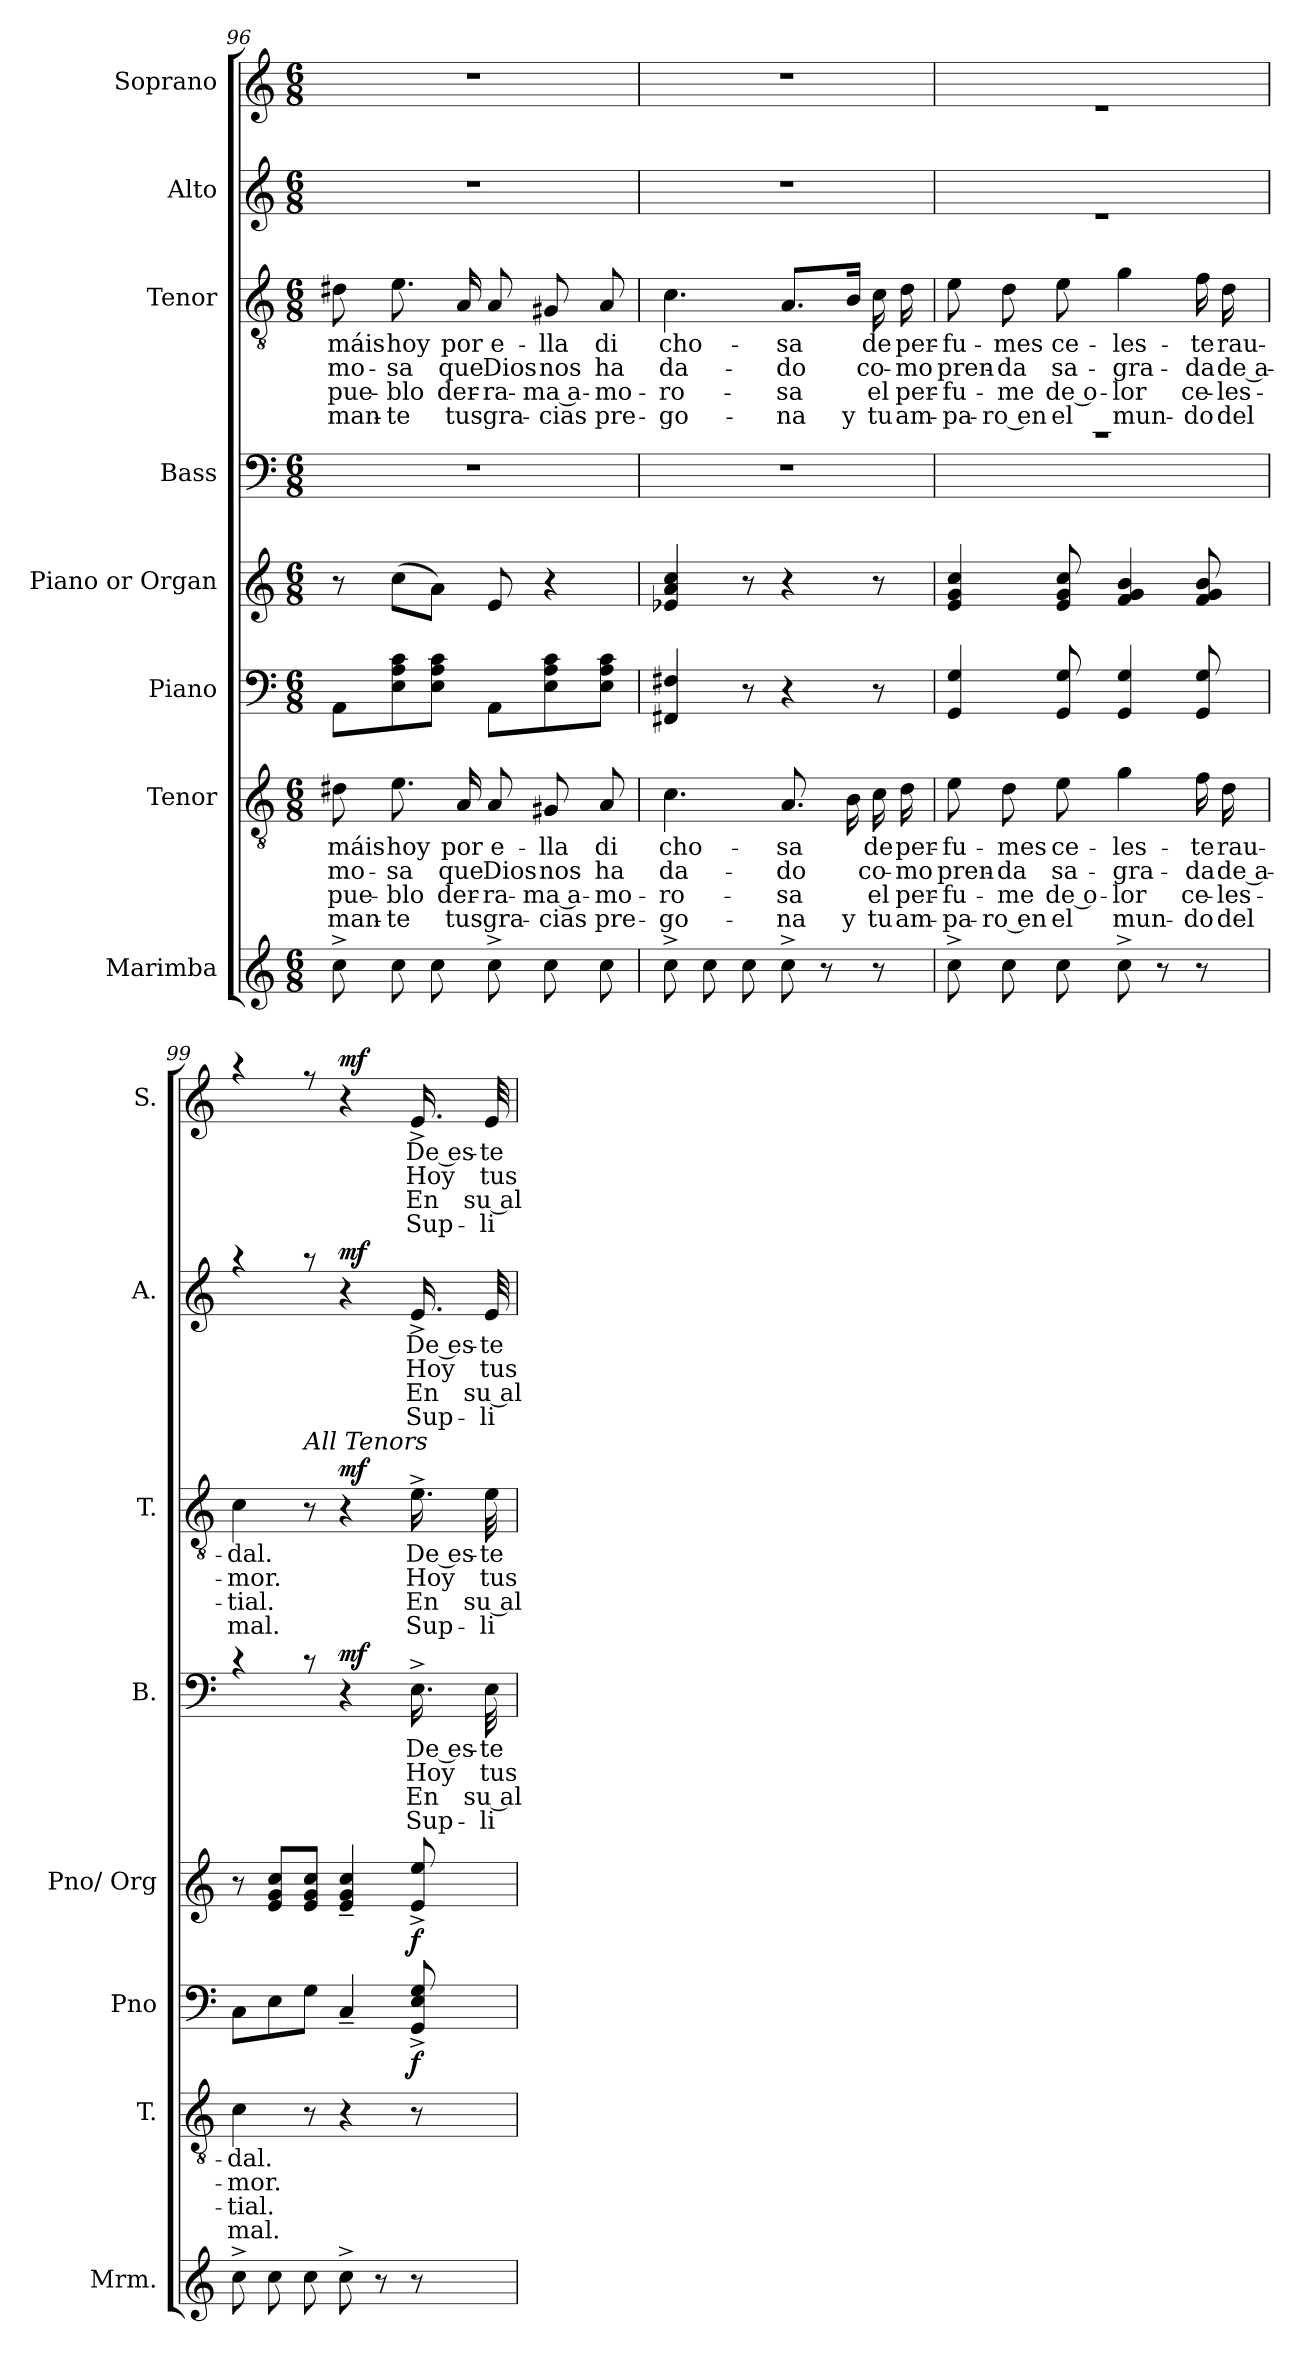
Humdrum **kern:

**kern	**kern	**text	**text	**text	**text	**kern	**dynam	**kern	**dynam	**kern	**text	**text	**text	**text	**dynam	**kern	**text	**text	**text	**text	**dynam	**kern	**text	**text	**text	**text	**dynam	**kern	**text	**text	**text	**text	**dynam
*part8	*part7	*part7	*part7	*part7	*part7	*part6	*part6	*part5	*part5	*part4	*part4	*part4	*part4	*part4	*part4	*part3	*part3	*part3	*part3	*part3	*part3	*part2	*part2	*part2	*part2	*part2	*part2	*part1	*part1	*part1	*part1	*part1	*part1
*staff8	*staff7	*staff7	*staff7	*staff7	*staff7	*staff6	*staff6	*staff5	*staff5	*staff4	*staff4	*staff4	*staff4	*staff4	*staff4	*staff3	*staff3	*staff3	*staff3	*staff3	*staff3	*staff2	*staff2	*staff2	*staff2	*staff2	*staff2	*staff1	*staff1	*staff1	*staff1	*staff1	*staff1
*I"Marimba	*I"Tenor	*	*	*	*	*I"Piano	*	*I"Piano or Organ	*	*I"Bass	*	*	*	*	*	*I"Tenor	*	*	*	*	*	*I"Alto	*	*	*	*	*	*I"Soprano	*	*	*	*	*
*I'Mrm.	*I'T.	*	*	*	*	*I'Pno	*	*I'Pno/ Org	*	*I'B.	*	*	*	*	*	*I'T.	*	*	*	*	*	*I'A.	*	*	*	*	*	*I'S.	*	*	*	*	*
*clefG2	*clefGv2	*	*	*	*	*clefF4	*	*clefG2	*	*clefF4	*	*	*	*	*	*clefGv2	*	*	*	*	*	*clefG2	*	*	*	*	*	*clefG2	*	*	*	*	*
*k[]	*k[]	*	*	*	*	*k[]	*	*k[]	*	*k[]	*	*	*	*	*	*k[]	*	*	*	*	*	*k[]	*	*	*	*	*	*k[]	*	*	*	*	*
*M6/8	*M6/8	*	*	*	*	*M6/8	*	*M6/8	*	*M6/8	*	*	*	*	*	*M6/8	*	*	*	*	*	*M6/8	*	*	*	*	*	*M6/8	*	*	*	*	*
=96	=96	=96	=96	=96	=96	=96	=96	=96	=96	=96	=96	=96	=96	=96	=96	=96	=96	=96	=96	=96	=96	=96	=96	=96	=96	=96	=96	=96	=96	=96	=96	=96	=96
!	!	!	!	!	!	!	!	!	!	!	!	!	!	!	!	!	!LO:LY:b	!LO:LY:b	!LO:LY:b	!LO:LY:b	!	!	!	!	!	!	!	!	!	!	!	!	!
8cc^\	8d#X\	-máis	-mo-	pue-	-man-	8AA\L	.	8r	.	2.r	.	.	.	.	.	8d#X\	-máis	-mo-	pue-	-man-	.	2.r	.	.	.	.	.	2.r	.	.	.	.	.
!	!	!	!	!	!	!	!	!	!	!	!	!	!	!	!	!	!LO:LY:b	!LO:LY:b	!LO:LY:b	!LO:LY:b	!	!	!	!	!	!	!	!	!	!	!	!	!
8cc\	8.e\	hoy	-sa	-blo	-te	8E\ 8A\ 8c\	.	(>8cc\L	.	.	.	.	.	.	.	8.e\	hoy	-sa	-blo	-te	.	.	.	.	.	.	.	.	.	.	.	.	.
8cc\	.	.	.	.	.	8E\ 8A\ 8c\J	.	8a\J)	.	.	.	.	.	.	.	.	.	.	.	.	.	.	.	.	.	.	.	.	.	.	.	.	.
!	!	!	!	!	!	!	!	!	!	!	!	!	!	!	!	!	!LO:LY:b	!LO:LY:b	!LO:LY:b	!LO:LY:b	!	!	!	!	!	!	!	!	!	!	!	!	!
.	16A/	por	que	der-	tus	.	.	.	.	.	.	.	.	.	.	16A/	por	que	der-	tus	.	.	.	.	.	.	.	.	.	.	.	.	.
!	!	!	!	!	!	!	!	!	!	!	!	!	!	!	!	!	!LO:LY:b	!LO:LY:b	!LO:LY:b	!LO:LY:b	!	!	!	!	!	!	!	!	!	!	!	!	!
8cc^\	8A/	e-	Dios	-ra-	gra-	8AA\L	.	8e/	.	.	.	.	.	.	.	8A/	e-	Dios	-ra-	gra-	.	.	.	.	.	.	.	.	.	.	.	.	.
!	!	!	!	!	!	!	!	!	!	!	!	!	!	!	!	!	!LO:LY:b	!LO:LY:b	!LO:LY:b	!LO:LY:b	!	!	!	!	!	!	!	!	!	!	!	!	!
8cc\	8G#X/	-lla	nos	-ma a-	-cias	8E\ 8A\ 8c\	.	4r	.	.	.	.	.	.	.	8G#X/	-lla	nos	-ma a-	-cias	.	.	.	.	.	.	.	.	.	.	.	.	.
!	!	!	!	!	!	!	!	!	!	!	!	!	!	!	!	!	!LO:LY:b	!LO:LY:b	!LO:LY:b	!LO:LY:b	!	!	!	!	!	!	!	!	!	!	!	!	!
8cc\	8A/	di	ha	-mo-	pre-	8E\ 8A\ 8c\J	.	.	.	.	.	.	.	.	.	8A/	di	ha	-mo-	pre-	.	.	.	.	.	.	.	.	.	.	.	.	.
=97	=97	=97	=97	=97	=97	=97	=97	=97	=97	=97	=97	=97	=97	=97	=97	=97	=97	=97	=97	=97	=97	=97	=97	=97	=97	=97	=97	=97	=97	=97	=97	=97	=97
!	!	!	!	!	!	!	!	!	!	!	!	!	!	!	!	!	!LO:LY:b	!LO:LY:b	!LO:LY:b	!LO:LY:b	!	!	!	!	!	!	!	!	!	!	!	!	!
8cc^\	4.c\	cho-	da-	-ro-	-go-	4FF#X/ 4F#X/	.	4e-X/ 4a/ 4cc/	.	2.r	.	.	.	.	.	4.c\	cho-	da-	-ro-	-go-	.	2.r	.	.	.	.	.	2.r	.	.	.	.	.
8cc\	.	.	.	.	.	.	.	.	.	.	.	.	.	.	.	.	.	.	.	.	.	.	.	.	.	.	.	.	.	.	.	.	.
8cc\	.	.	.	.	.	8r	.	8r	.	.	.	.	.	.	.	.	.	.	.	.	.	.	.	.	.	.	.	.	.	.	.	.	.
!	!	!	!	!	!	!	!	!	!	!	!	!	!	!	!	!	!LO:LY:b	!LO:LY:b	!LO:LY:b	!LO:LY:b	!	!	!	!	!	!	!	!	!	!	!	!	!
8cc^\	8.A/	-sa	-do	-sa	-na	4r	.	4r	.	.	.	.	.	.	.	8.A/L	-sa	-do	-sa	-na	.	.	.	.	.	.	.	.	.	.	.	.	.
8r	.	.	.	.	.	.	.	.	.	.	.	.	.	.	.	.	.	.	.	.	.	.	.	.	.	.	.	.	.	.	.	.	.
!	!	!	!	!	!	!	!	!	!	!	!	!	!	!	!	!	!	!	!	!LO:LY:b	!	!	!	!	!	!	!	!	!	!	!	!	!
.	16B\	.	.	.	y	.	.	.	.	.	.	.	.	.	.	16B/Jk	.	.	.	y	.	.	.	.	.	.	.	.	.	.	.	.	.
!	!	!	!	!	!	!	!	!	!	!	!	!	!	!	!	!	!LO:LY:b	!LO:LY:b	!LO:LY:b	!LO:LY:b	!	!	!	!	!	!	!	!	!	!	!	!	!
8r	16c\	de	co-	el	tu	8r	.	8r	.	.	.	.	.	.	.	16c\	de	co-	el	tu	.	.	.	.	.	.	.	.	.	.	.	.	.
!	!	!	!	!	!	!	!	!	!	!	!	!	!	!	!	!	!LO:LY:b	!LO:LY:b	!LO:LY:b	!LO:LY:b	!	!	!	!	!	!	!	!	!	!	!	!	!
.	16d\	per-	-mo	per-	am-	.	.	.	.	.	.	.	.	.	.	16d\	per-	-mo	per-	am-	.	.	.	.	.	.	.	.	.	.	.	.	.
!!LO:PB:g=z
=98	=98	=98	=98	=98	=98	=98	=98	=98	=98	=98	=98	=98	=98	=98	=98	=98	=98	=98	=98	=98	=98	=98	=98	=98	=98	=98	=98	=98	=98	=98	=98	=98	=98
*	*	*	*	*	*	*	*	*	*	*^	*	*	*	*	*	*	*	*	*	*	*	*	*	*	*	*	*	*	*	*	*	*	*
!	!	!	!	!	!	!	!	!	!	!	!	!	!LO:LY:b	!	!	!	!	!LO:LY:b	!LO:LY:b	!LO:LY:b	!LO:LY:b	!	!	!	!	!	!	!	!	!	!	!	!	!
*	*	*	*	*	*	*	*	*	*	*	*	*	*	*	*	*	*	*	*	*	*	*	*^	*	*	*	*	*	*^	*	*	*	*	*
8cc^\	8e\	-fu-	pren-	-fu-	-pa-	4GG/ 4G/	.	4e/ 4g/ 4cc/	.	2.r	4.A\yy	.	.	.	.	.	8e\	-fu-	pren-	-fu-	-pa-	.	2.re	4.ryy	.	.	.	.	.	2.re	4.ryy	.	.	.	.	.
!	!	!	!	!	!	!	!	!	!	!	!	!	!	!	!	!	!	!LO:LY:b	!LO:LY:b	!LO:LY:b	!LO:LY:b	!	!	!	!	!	!	!	!	!	!	!	!	!	!	!
8cc\	8d\	-mes	-da	-me	-ro en	.	.	.	.	.	.	.	.	.	.	.	8d\	-mes	-da	-me	-ro en	.	.	.	.	.	.	.	.	.	.	.	.	.	.	.
!	!	!	!	!	!	!	!	!	!	!	!	!	!	!	!	!	!	!LO:LY:b	!LO:LY:b	!LO:LY:b	!LO:LY:b	!	!	!	!	!	!	!	!	!	!	!	!	!	!	!
8cc\	8e\	ce-	sa-	de o-	el	8GG/ 8G/	.	8e/ 8g/ 8cc/	.	.	.	.	.	.	.	.	8e\	ce-	sa-	de o-	el	.	.	.	.	.	.	.	.	.	.	.	.	.	.	.
!	!	!	!	!	!	!	!	!	!	!	!	!	!	!	!	!	!	!LO:LY:b	!LO:LY:b	!LO:LY:b	!LO:LY:b	!	!	!	!	!	!	!	!	!	!	!	!	!	!	!
8cc^\	4g\	-les-	-gra-	-lor	mun-	4GG/ 4G/	.	4f/ 4g/ 4b/	.	.	8ryy	.	.	.	.	.	4g\	-les-	-gra-	-lor	mun-	.	.	8ryy	.	.	.	.	.	.	8ryy	.	.	.	.	.
!	!	!	!	!	!	!	!	!	!	!	!	!LO:LY:b	!LO:LY:b	!LO:LY:b	!	!	!	!	!	!	!	!	!	!	!LO:LY:b	!LO:LY:b	!LO:LY:b	!	!	!	!	!LO:LY:b	!LO:LY:b	!LO:LY:b	!	!
8r	.	.	.	.	.	.	.	.	.	.	8D\yy	Sevilla	.	Pamplona	.	.	.	.	.	.	.	.	.	8b\yy	Sevilla	.	Pamplona	.	.	.	8a/yy	Sevilla	.	Pamplona	.	.
!	!	!	!	!	!	!	!	!	!	!	!	!	!	!	!	!	!	!LO:LY:b	!LO:LY:b	!LO:LY:b	!LO:LY:b	!	!	!	!	!	!	!	!	!	!	!	!	!	!	!
8r	16f\	-te	-da	ce-	-do	8GG/ 8G/	.	8f/ 8g/ 8b/	.	.	8ryy	.	.	.	.	.	16f\	-te	-da	ce-	-do	.	.	8ryy	.	.	.	.	.	.	8ryy	.	.	.	.	.
!	!	!	!	!	!	!	!	!	!	!	!	!	!	!	!	!	!	!LO:LY:b	!LO:LY:b	!LO:LY:b	!LO:LY:b	!	!	!	!	!	!	!	!	!	!	!	!	!	!	!
.	16d\	rau-	de a-	-les-	del	.	.	.	.	.	.	.	.	.	.	.	16d\	rau-	de a-	-les-	del	.	.	.	.	.	.	.	.	.	.	.	.	.	.	.
=99	=99	=99	=99	=99	=99	=99	=99	=99	=99	=99	=99	=99	=99	=99	=99	=99	=99	=99	=99	=99	=99	=99	=99	=99	=99	=99	=99	=99	=99	=99	=99	=99	=99	=99	=99	=99
!	!	!	!	!	!	!	!	!	!	!	!	!LO:LY:b	!LO:LY:b	!LO:LY:b	!LO:LY:b	!	!	!LO:LY:b	!LO:LY:b	!LO:LY:b	!LO:LY:b	!	!	!	!LO:LY:b	!LO:LY:b	!LO:LY:b	!LO:LY:b	!	!	!	!LO:LY:b	!LO:LY:b	!LO:LY:b	!LO:LY:b	!
8cc^\	4c\	-dal.	-mor.	-tial.	mal.	8C\L	.	8r	.	4r	4.E\yy	1.	2.	1.	2.	.	4c\	-dal.	-mor.	-tial.	mal.	.	4r	4.cc\yy	1.	2.	1.	2.	.	4r	4.b\yy	1.	2.	1.	2.	.
8cc\	.	.	.	.	.	8E\	.	8e/ 8g/ 8cc/L	.	.	.	.	.	.	.	.	.	.	.	.	.	.	.	.	.	.	.	.	.	.	.	.	.	.	.	.
!	!	!	!	!	!	!	!	!	!	!	!	!	!	!	!	!	!LO:TX:a:i:t=All Tenors	!	!	!	!	!	!	!	!	!	!	!	!	!	!	!	!	!	!	!
8cc\	8r	.	.	.	.	8G\J	.	8e/ 8g/ 8cc/J	.	8r	.	.	.	.	.	.	8r	.	.	.	.	.	8r	.	.	.	.	.	.	8r	.	.	.	.	.	.
!	!	!	!	!	!	!	!	!	!	!	!	!	!	!	!	!LO:DY:b	!	!	!	!	!	!LO:DY:b	!	!	!	!	!	!	!LO:DY:b	!	!	!	!	!	!	!LO:DY:b
8cc^\	4r	.	.	.	.	4C~/	.	4e/~ 4g/~ 4cc/~	.	4r	4.ryy	.	.	.	.	mf	4r	.	.	.	.	mf	4r	4.ryy	.	.	.	.	mf	4r	4.ryy	.	.	.	.	mf
8r	.	.	.	.	.	.	.	.	.	.	.	.	.	.	.	.	.	.	.	.	.	.	.	.	.	.	.	.	.	.	.	.	.	.	.	.
!	!	!	!	!	!	!	!LO:DY:b	!	!LO:DY:b	!	!	!LO:LY:b	!LO:LY:b	!LO:LY:b	!LO:LY:b	!	!	!LO:LY:b	!LO:LY:b	!LO:LY:b	!LO:LY:b	!	!	!	!LO:LY:b	!LO:LY:b	!LO:LY:b	!LO:LY:b	!	!	!	!LO:LY:b	!LO:LY:b	!LO:LY:b	!LO:LY:b	!
8r	8r	.	.	.	.	8GG/^ 8E/^ 8G/^	f	8e/^ 8ee/^	f	16.E^\	.	De es-	Hoy	En	Sup-	.	16.e^\	De es-	Hoy	En	Sup-	.	16.e^/	.	De es-	Hoy	En	Sup-	.	16.e^/	.	De es-	Hoy	En	Sup-	.
!	!	!	!	!	!	!	!	!	!	!	!	!LO:LY:b	!LO:LY:b	!LO:LY:b	!LO:LY:b	!	!	!LO:LY:b	!LO:LY:b	!LO:LY:b	!LO:LY:b	!	!	!	!LO:LY:b	!LO:LY:b	!LO:LY:b	!LO:LY:b	!	!	!	!LO:LY:b	!LO:LY:b	!LO:LY:b	!LO:LY:b	!
.	.	.	.	.	.	.	.	.	.	32E\	.	-te	tus	su al-	-li-	.	32e\	-te	tus	su al-	-li-	.	32e/	.	-te	tus	su al-	-li-	.	32e/	.	-te	tus	su al-	-li-	.
*	*	*	*	*	*	*	*	*	*	*	*	*	*	*	*	*	*	*	*	*	*	*	*v	*v	*	*	*	*	*	*	*	*	*	*	*	*
*	*	*	*	*	*	*	*	*	*	*v	*v	*	*	*	*	*	*	*	*	*	*	*	*	*	*	*	*	*	*v	*v	*	*	*	*	*
=	=	=	=	=	=	=	=	=	=	=	=	=	=	=	=	=	=	=	=	=	=	=	=	=	=	=	=	=	=	=	=	=	=
*-	*-	*-	*-	*-	*-	*-	*-	*-	*-	*-	*-	*-	*-	*-	*-	*-	*-	*-	*-	*-	*-	*-	*-	*-	*-	*-	*-	*-	*-	*-	*-	*-	*-
